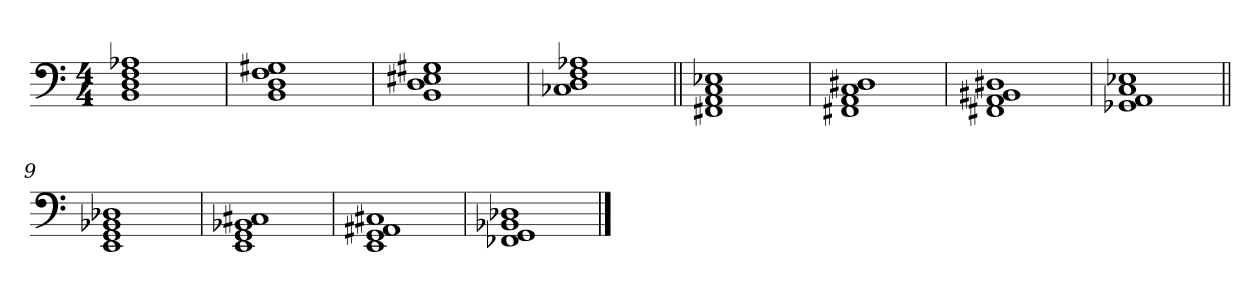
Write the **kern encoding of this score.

**kern
*part1
*staff1
*clefF4
*k[]
*M4/4
=1
1BB 1D 1F 1A-X
=2
1BB 1D 1F 1G#X
=3
1BB 1D 1E#X 1G#X
=4
1C-X 1D 1F 1A-X
=5||
1FF#X 1AA 1C 1E-X
=6
1FF#X 1AA 1C 1D#X
=7
1FF#X 1AA 1BB#X 1D#X
=8
1GG-X 1AA 1C 1E-X
=9||
1EE 1GG 1BB-X 1D-X
=10
1EE 1GG 1BB-X 1C#X
=11
1EE 1GG 1AA#X 1C#X
=12
1FF-X 1GG 1BB-X 1D-X
==
*-
